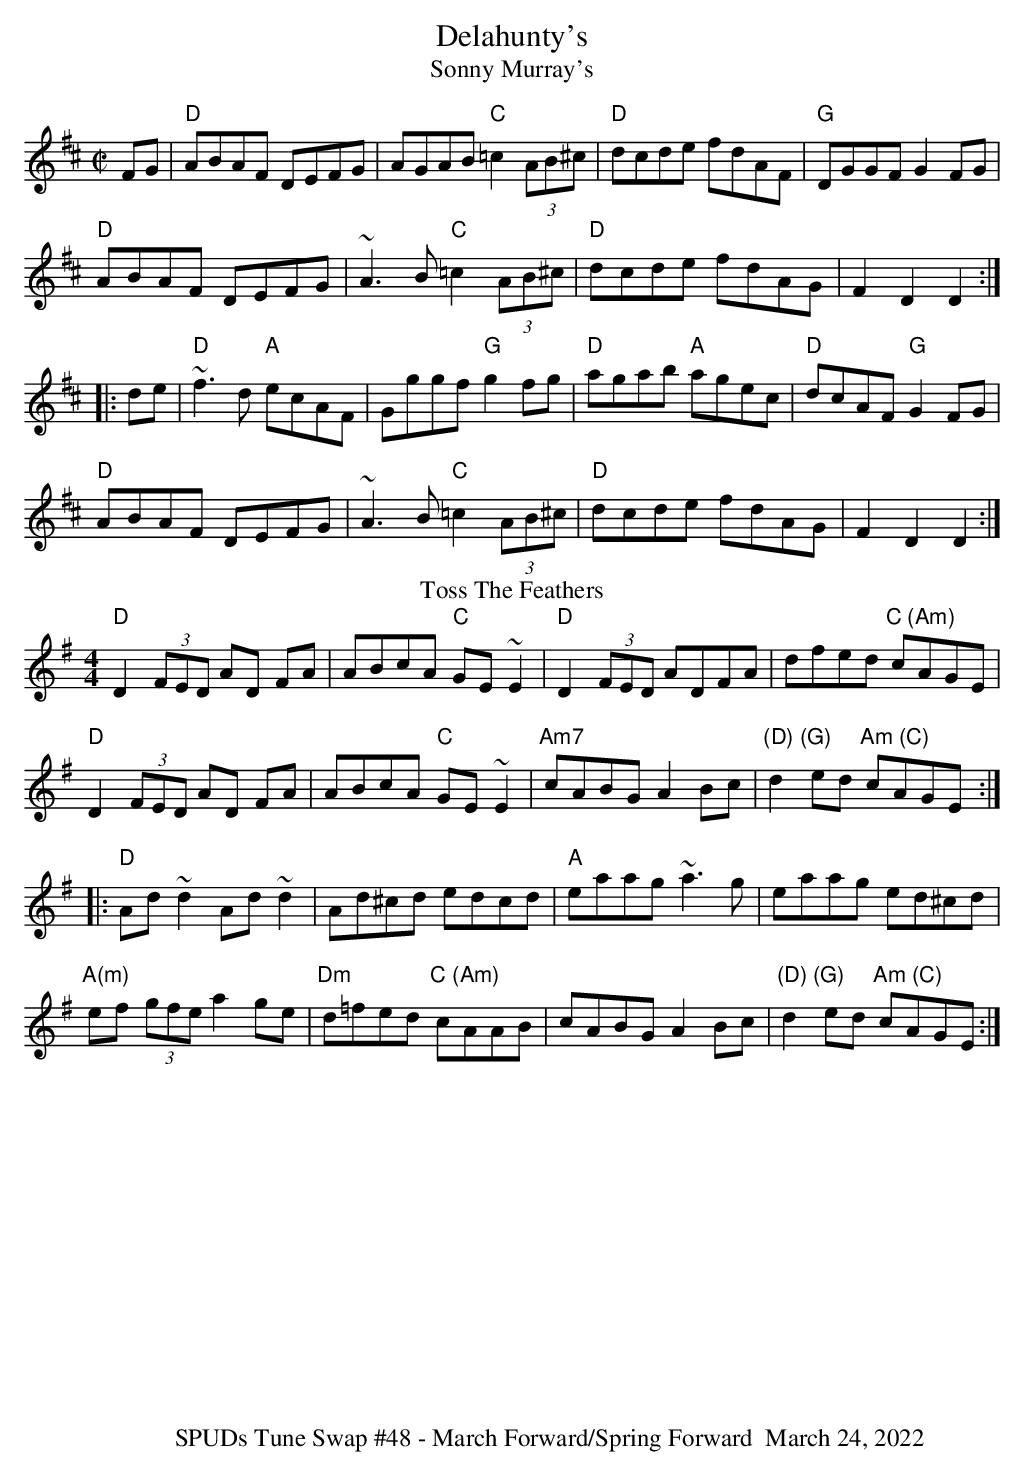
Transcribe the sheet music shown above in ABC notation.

X:1
T: Delahunty's
T: Sonny Murray's
M:C|
K:D
FG|"D"ABAF DEFG|AGAB "C"=c2 (3AB^c|"D"dcde fdAF|"G"DGGF G2FG|
"D"ABAF DEFG|~A3B "C"=c2(3AB^c|"D"dcde fdAG|F2 D2 D2:|
|:de|"D"~f3d "A"ecAF|Gggf "G"g2fg|"D"agab "A"agec|"D"dcAF "G"G2FG|
"D"ABAF DEFG|\
~A3B "C"=c2 (3AB^c|"D"dcde fdAG|F2D2 D2:|
T: Toss The Feathers
C: (chords: AW)
M: 4/4
L: 1/8
K: Dmix
"D"D2 (3FED AD FA|ABcA "C"GE~E2|"D"D2 (3FED ADFA|dfed "C (Am)"cAGE|
"D"D2 (3FED AD FA|ABcA "C"GE~E2|"Am7"cABG A2Bc|"(D) (G)"d2 ed "Am (C)"cAGE:|
|:"D"Ad~d2 Ad~d2|Ad^cd edcd|"A"eaag ~a3g|eaag ed^cd|
"A(m)"ef (3gfe a2 ge|"Dm"d=fed "C (Am)"cAAB|cABG A2Bc|"(D) (G)"d2 ed "Am (C)"cAGE:|
